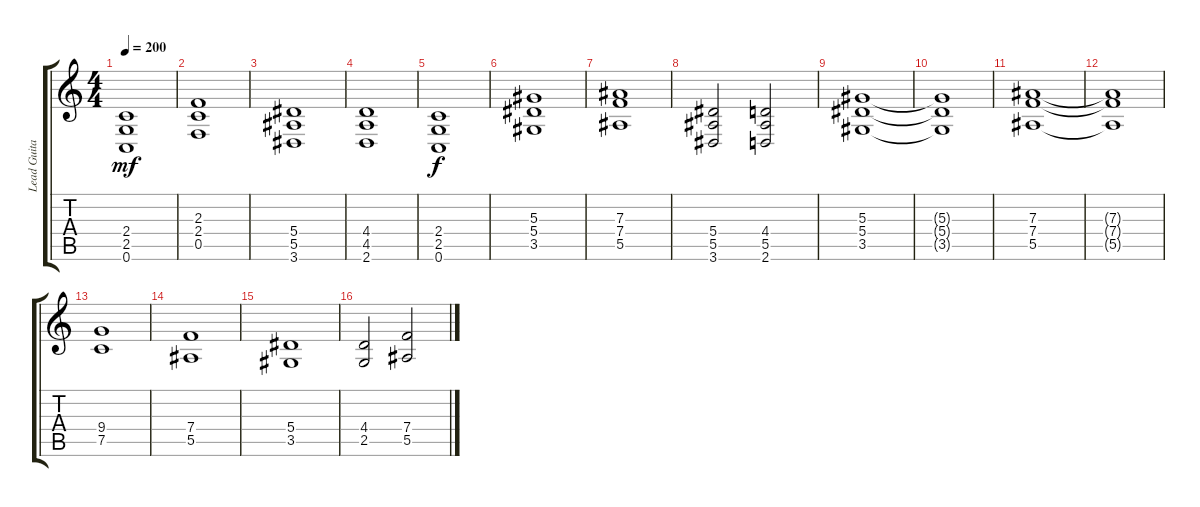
\track ("Lead Guitar" "Lead Guita") {instrument distortionguitar}
\staff {score tabs}
\tuning (C4 G3 Eb3 Bb2 F2 C2) {hide}
\ts (4 4)
\tempo 200
\clef g2
\ks c
(2.4 2.5 0.6).1{dy mf} |
(2.3 2.4 0.5).1 |
(5.4 5.5 3.6).1 |
(4.4 4.5 2.6).1 |
(2.4 2.5 0.6).1{dy f} |
(5.3 5.4 3.5).1 |
(7.3 7.4 5.5).1 |
(5.4 5.5 3.6).2 (4.4 5.5 2.6).2 |
(5.3 5.4 3.5).1 |
(5.3{t} 5.4{t} 3.5{t}).1 |
(7.3 7.4 5.5).1 |
(7.3{t} 7.4{t} 5.5{t}).1 |
(9.4 7.5).1 |
(7.4 5.5).1 |
(5.4 3.5).1 |
(4.4 2.5).2 (7.4 5.5).2
